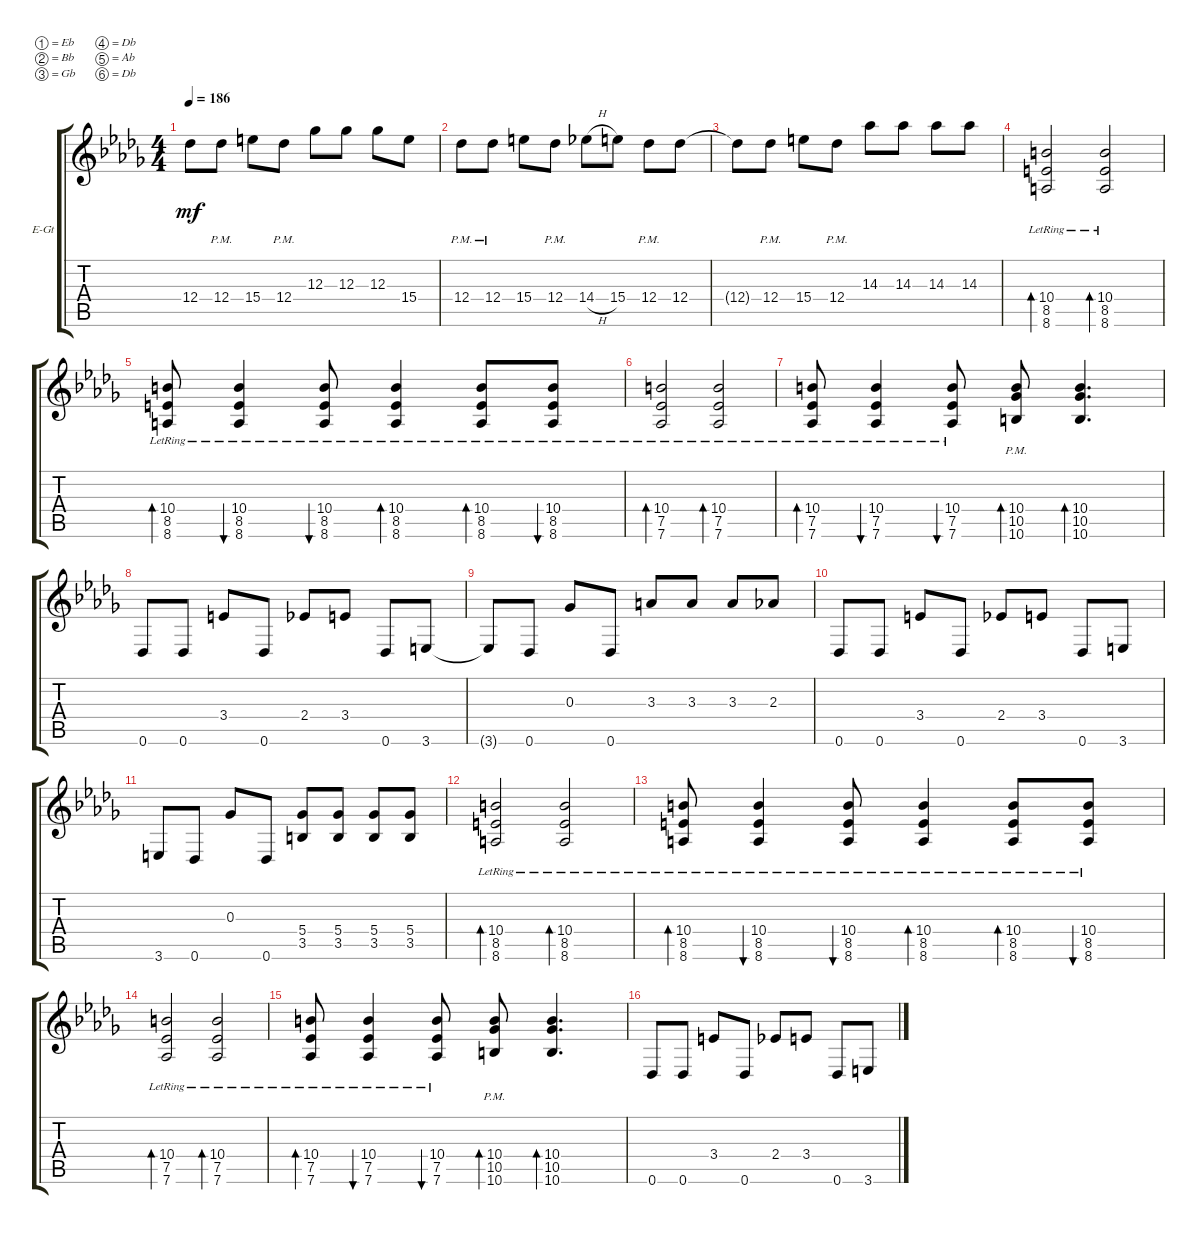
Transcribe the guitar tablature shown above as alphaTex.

\bracketExtendMode groupsimilarinstruments
\firstSystemTrackNameOrientation horizontal
\otherSystemsTrackNameOrientation horizontal
\track ("Rhytm" "E-Gt") {instrument distortionguitar}
\staff {score tabs}
\tuning (Eb4 Bb3 Gb3 Db3 Ab2 Db2)
\ts (4 4)
\tempo 186
\clef g2
\ks db
12.4{t}.8{dy mf} 12.4{pm}.8 15.4.8 12.4{pm}.8 12.3.8 12.3.8 12.3.8 15.4.8 |
12.4{pm}.8 12.4{pm}.8 15.4.8 12.4{pm}.8 14.4{h}.8 15.4.8 12.4{pm}.8 12.4.8 |
12.4{t}.8 12.4{pm}.8 15.4.8 12.4{pm}.8 14.3.8 14.3.8 14.3.8 14.3.8 |
(10.4{lr} 8.5{lr} 8.6{lr}).2{bd 60} (10.4{lr} 8.5{lr} 8.6{lr}).2{bd 60} |
(10.4{lr} 8.5{lr} 8.6{lr}).8{bd 60} (10.4{lr} 8.5{lr} 8.6{lr}).4{bu 60} (10.4{lr} 8.5{lr} 8.6{lr}).8{bu 60} (10.4{lr} 8.5{lr} 8.6{lr}).4{bd 60} (10.4{lr} 8.5{lr} 8.6{lr}).8{bd 60} (10.4{lr} 8.5{lr} 8.6{lr}).8{bu 60} |
(10.4{lr} 7.5{lr} 7.6{lr}).2{bd 60} (10.4{lr} 7.5{lr} 7.6{lr}).2{bd 60} |
(10.4{lr} 7.5{lr} 7.6{lr}).8{bd 60} (10.4{lr} 7.5{lr} 7.6{lr}).4{bu 60} (10.4{lr} 7.5{lr} 7.6{lr}).8{bu 60} (10.4{pm} 10.5{pm} 10.6{pm}).8{bd 60} (10.4 10.5 10.6).4{d bd 60} |
0.6.8 0.6.8 3.4.8 0.6.8 2.4.8 3.4.8 0.6.8 3.6.8 |
3.6{t}.8 0.6.8 0.3.8 0.6.8 3.3.8 3.3.8 3.3.8 2.3.8 |
0.6.8 0.6.8 3.4.8 0.6.8 2.4.8 3.4.8 0.6.8 3.6.8 |
3.6.8 0.6.8 0.3.8 0.6.8 (5.4 3.5).8 (5.4 3.5).8 (5.4 3.5).8 (5.4 3.5).8 |
(10.4{lr} 8.5{lr} 8.6{lr}).2{bd 60} (10.4{lr} 8.5{lr} 8.6{lr}).2{bd 60} |
(10.4{lr} 8.5{lr} 8.6{lr}).8{bd 60} (10.4{lr} 8.5{lr} 8.6{lr}).4{bu 60} (10.4{lr} 8.5{lr} 8.6{lr}).8{bu 60} (10.4{lr} 8.5{lr} 8.6{lr}).4{bd 60} (10.4{lr} 8.5{lr} 8.6{lr}).8{bd 60} (10.4{lr} 8.5{lr} 8.6{lr}).8{bu 60} |
(10.4{lr} 7.5{lr} 7.6{lr}).2{bd 60} (10.4{lr} 7.5{lr} 7.6{lr}).2{bd 60} |
(10.4{lr} 7.5{lr} 7.6{lr}).8{bd 60} (10.4{lr} 7.5{lr} 7.6{lr}).4{bu 60} (10.4{lr} 7.5{lr} 7.6{lr}).8{bu 60} (10.4{pm} 10.5{pm} 10.6{pm}).8{bd 60} (10.4 10.5 10.6).4{d bd 60} |
0.6.8 0.6.8 3.4.8 0.6.8 2.4.8 3.4.8 0.6.8 3.6.8
